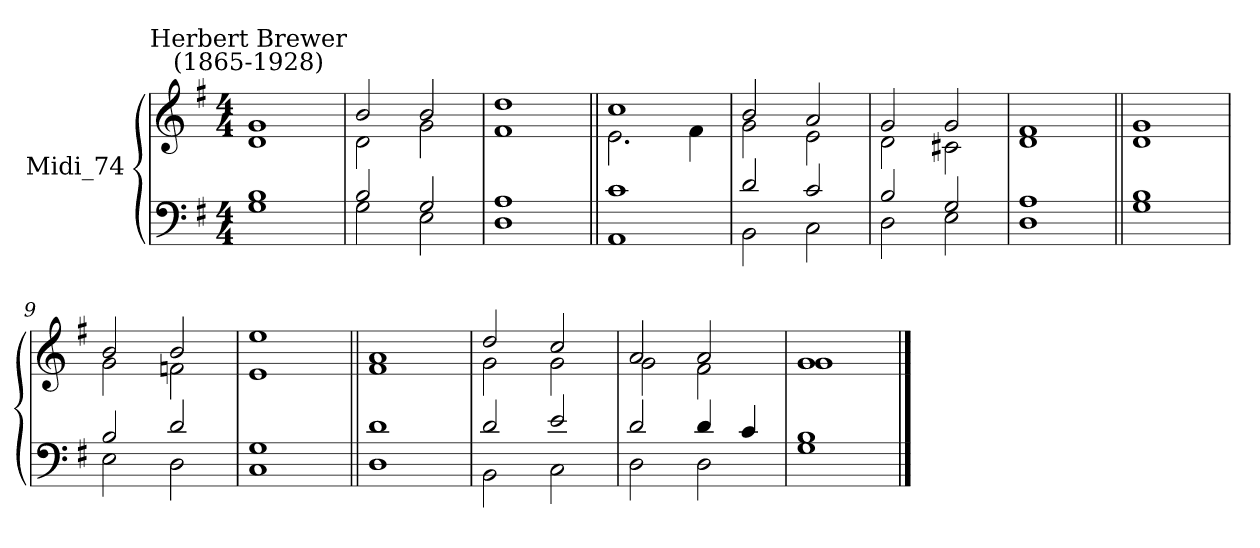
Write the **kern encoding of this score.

**kern	**kern
*part2	*part1
*staff2	*staff1
*I"Midi_74	*I"Midi_74
*clefF4	*clefG2
*k[f#]	*k[f#]
*G:	*G:
*M4/4	*M4/4
=1	=1
*^	*^
!	!	!LO:TX:a:cj:t=Herbert Brewer\n(1865-1928)	!
1B/	1G\	1g/	1d\
=2	=2	=2	=2
2B/	2G\	2b/	2d\
2G/	2E\	2b/	2g\
=3	=3	=3	=3
1A/	1D\	1dd/	1f#\
=4||	=4||	=4||	=4||
1c/	1AA\	1cc/	2.e\
.	.	.	4f#\
=5	=5	=5	=5
2d/	2BB\	2b/	2g\
2c/	2C\	2a/	2e\
=6	=6	=6	=6
2B/	2D\	2g/	2d\
2G/	2E\	2g/	2c#X\
=7	=7	=7	=7
1A/	1D\	1f#\	1d\
=8||	=8||	=8||	=8||
1B/	1G\	1g/	1d\
=9	=9	=9	=9
2B/	2E\	2b/	2g\
2d/	2D\	2b/	2fn\
=10	=10	=10	=10
1G/	1C\	1ee/	1e\
=11||	=11||	=11||	=11||
1d/	1D\	1a/	1f#\
=12	=12	=12	=12
2d/	2BB\	2dd/	2g\
2e/	2C\	2cc/	2g\
=13	=13	=13	=13
2d/	2D\	2a/	2g\
4d/	2D\	2a/	2f#\
4c/	.	.	.
=14	=14	=14	=14
1B/	1G\	1g/	1g\
*v	*v	*	*
*	*v	*v
==	==
*-	*-
